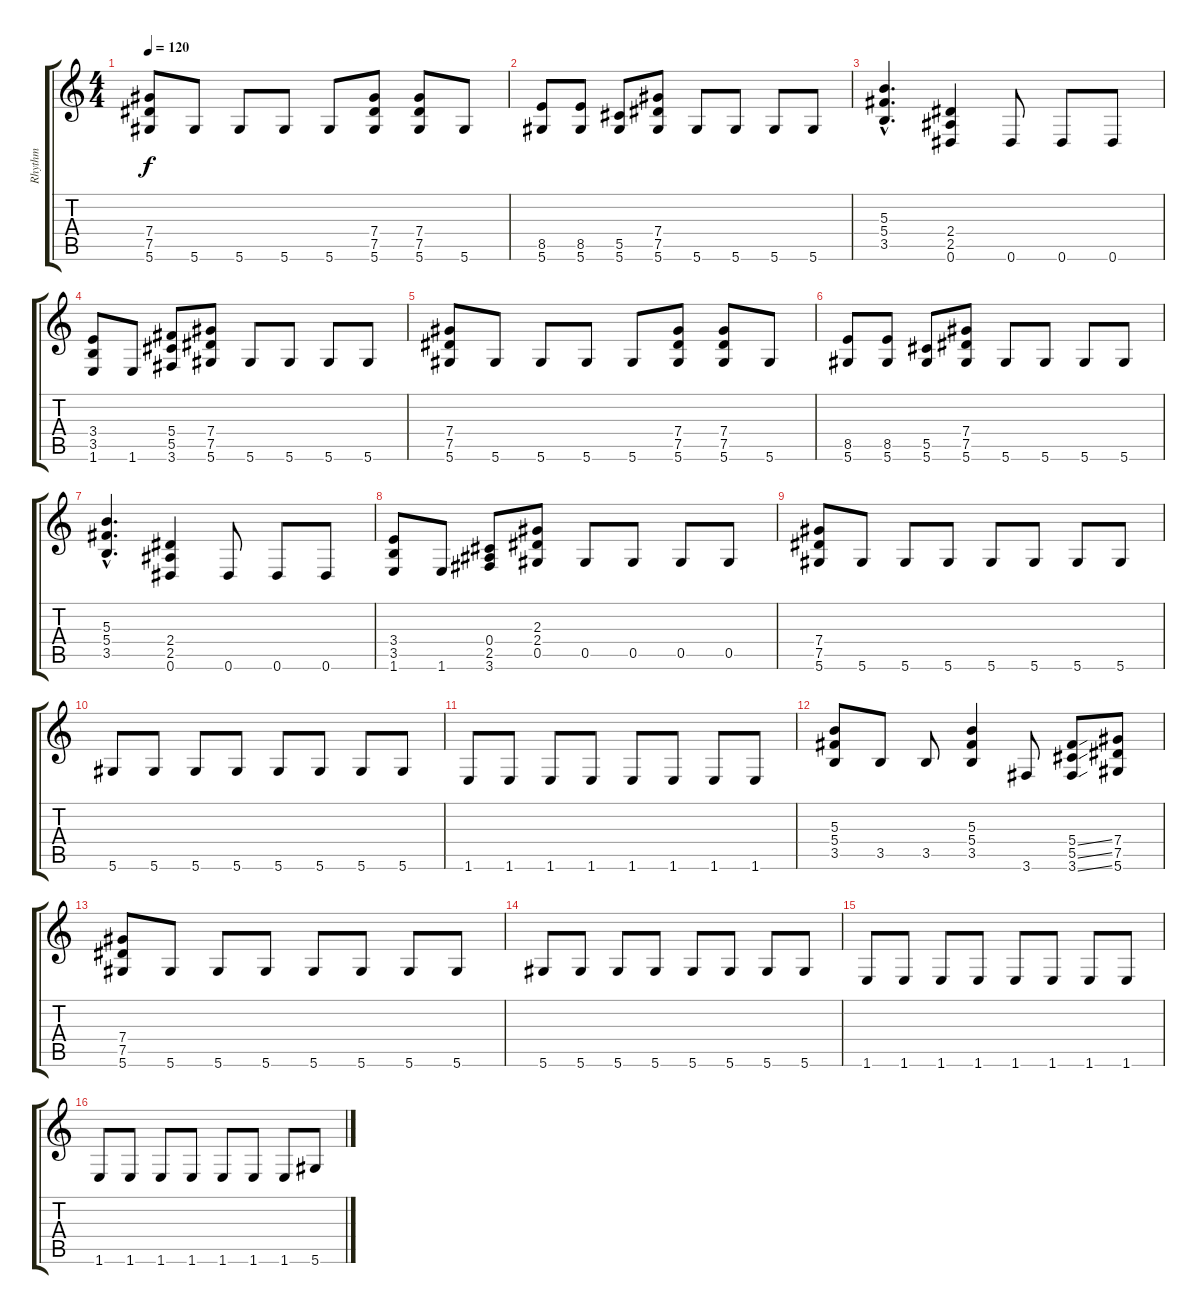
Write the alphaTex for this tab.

\track ("Rhythm" "Rhythm") {instrument distortionguitar}
\staff {score tabs}
\tuning (Eb4 Bb3 Gb3 Db3 Ab2 Eb2) {hide}
\ts (4 4)
\tempo 120
\clef g2
\ks c
(7.4 7.5 5.6).8{dy f} 5.6.8 5.6.8 5.6.8 5.6.8 (7.4 7.5 5.6).8 (7.4 7.5 5.6).8 5.6.8 |
(8.5 5.6).8 (8.5 5.6).8 (5.5 5.6).8 (7.4 7.5 5.6).8 5.6.8 5.6.8 5.6.8 5.6.8 |
(5.3{hac} 5.4{hac} 3.5{hac}).4{d} (2.4 2.5 0.6).4 0.6.8 0.6.8 0.6.8 |
(3.4 3.5 1.6).8 1.6.8 (5.4 5.5 3.6).8 (7.4 7.5 5.6).8 5.6.8 5.6.8 5.6.8 5.6.8 |
(7.4 7.5 5.6).8 5.6.8 5.6.8 5.6.8 5.6.8 (7.4 7.5 5.6).8 (7.4 7.5 5.6).8 5.6.8 |
(8.5 5.6).8 (8.5 5.6).8 (5.5 5.6).8 (7.4 7.5 5.6).8 5.6.8 5.6.8 5.6.8 5.6.8 |
(5.3{hac} 5.4{hac} 3.5{hac}).4{d} (2.4 2.5 0.6).4 0.6.8 0.6.8 0.6.8 |
(3.4 3.5 1.6).8 1.6.8 (0.4 2.5 3.6).8 (2.3 2.4 0.5).8 0.5.8 0.5.8 0.5.8 0.5.8 |
(7.4 7.5 5.6).8 5.6.8 5.6.8 5.6.8 5.6.8 5.6.8 5.6.8 5.6.8 |
5.6.8 5.6.8 5.6.8 5.6.8 5.6.8 5.6.8 5.6.8 5.6.8 |
1.6.8 1.6.8 1.6.8 1.6.8 1.6.8 1.6.8 1.6.8 1.6.8 |
(5.3 5.4 3.5).8 3.5.8 3.5.8 (5.3 5.4 3.5).4 3.6.8 (5.4{ss} 5.5{ss} 3.6{ss}).8 (7.4 7.5 5.6).8 |
(7.4 7.5 5.6).8 5.6.8 5.6.8 5.6.8 5.6.8 5.6.8 5.6.8 5.6.8 |
5.6.8 5.6.8 5.6.8 5.6.8 5.6.8 5.6.8 5.6.8 5.6.8 |
1.6.8 1.6.8 1.6.8 1.6.8 1.6.8 1.6.8 1.6.8 1.6.8 |
1.6.8 1.6.8 1.6.8 1.6.8 1.6.8 1.6.8 1.6.8 5.6.8
